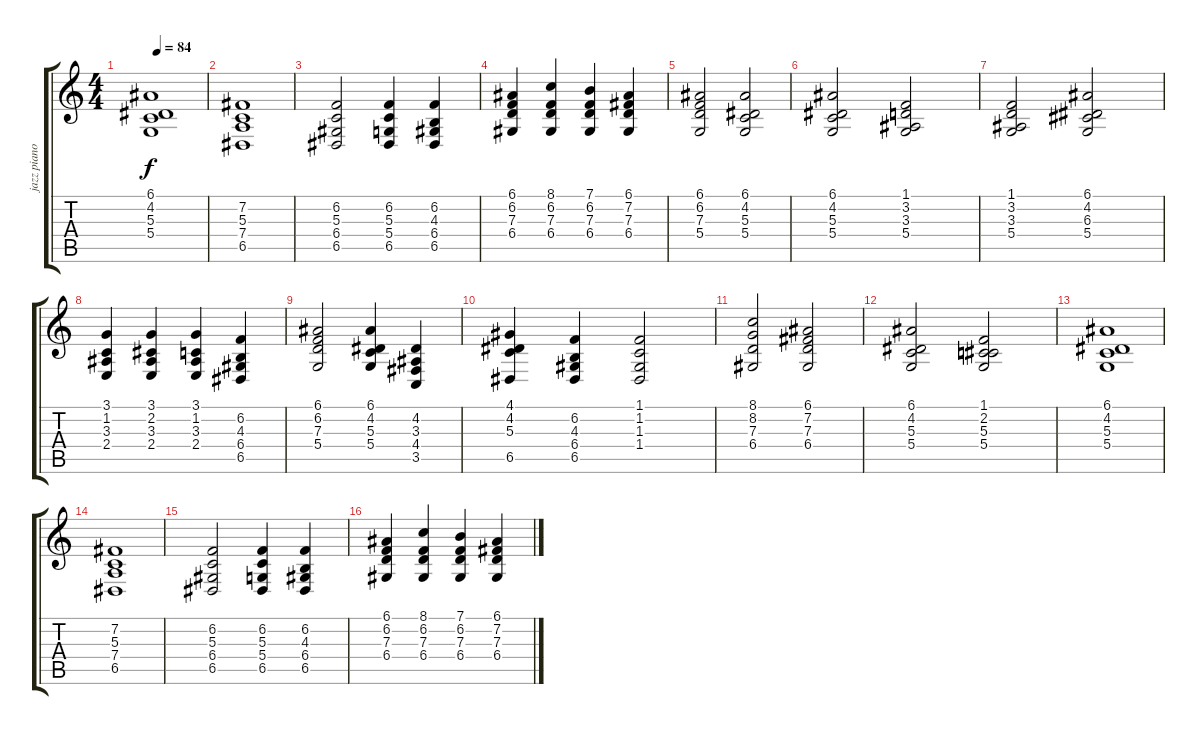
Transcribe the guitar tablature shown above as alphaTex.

\track ("jazz piano or guitar" "jazz piano") {instrument acousticgrandpiano}
\staff {score tabs}
\tuning (E4 B3 G3 D3 A2 E2) {hide}
\ts (4 4)
\tempo 84
\clef g2
\ks c
(6.1 4.2 5.3 5.4).1{dy f instrument acousticgrandpiano} |
(7.2 5.3 7.4 6.5).1 |
(6.2 5.3 6.4 6.5).2 (6.2 5.3 5.4 6.5).4 (6.2 4.3 6.4 6.5).4 |
(6.1 6.2 7.3 6.4).4 (8.1 6.2 7.3 6.4).4 (7.1 6.2 7.3 6.4).4 (6.1 7.2 7.3 6.4).4 |
(6.1 6.2 7.3 5.4).2 (6.1 4.2 5.3 5.4).2 |
(6.1 4.2 5.3 5.4).2 (1.1 3.2 3.3 5.4).2 |
(1.1 3.2 3.3 5.4).2 (6.1 4.2 6.3 5.4).2 |
(3.1 1.2 3.3 2.4).4 (3.1 2.2 3.3 2.4).4 (3.1 1.2 3.3 2.4).4 (6.2 4.3 6.4 6.5).4 |
(6.1 6.2 7.3 5.4).2 (6.1 4.2 5.3 5.4).4 (4.2 3.3 4.4 3.5).4 |
(4.1 4.2 5.3 6.5).4 (6.2 4.3 6.4 6.5).4 (1.1 1.2 1.3 1.4).2 |
(8.1 8.2 7.3 6.4).2 (6.1 7.2 7.3 6.4).2 |
(6.1 4.2 5.3 5.4).2 (1.1 2.2 5.3 5.4).2 |
(6.1 4.2 5.3 5.4).1 |
(7.2 5.3 7.4 6.5).1 |
(6.2 5.3 6.4 6.5).2 (6.2 5.3 5.4 6.5).4 (6.2 4.3 6.4 6.5).4 |
(6.1 6.2 7.3 6.4).4 (8.1 6.2 7.3 6.4).4 (7.1 6.2 7.3 6.4).4 (6.1 7.2 7.3 6.4).4
